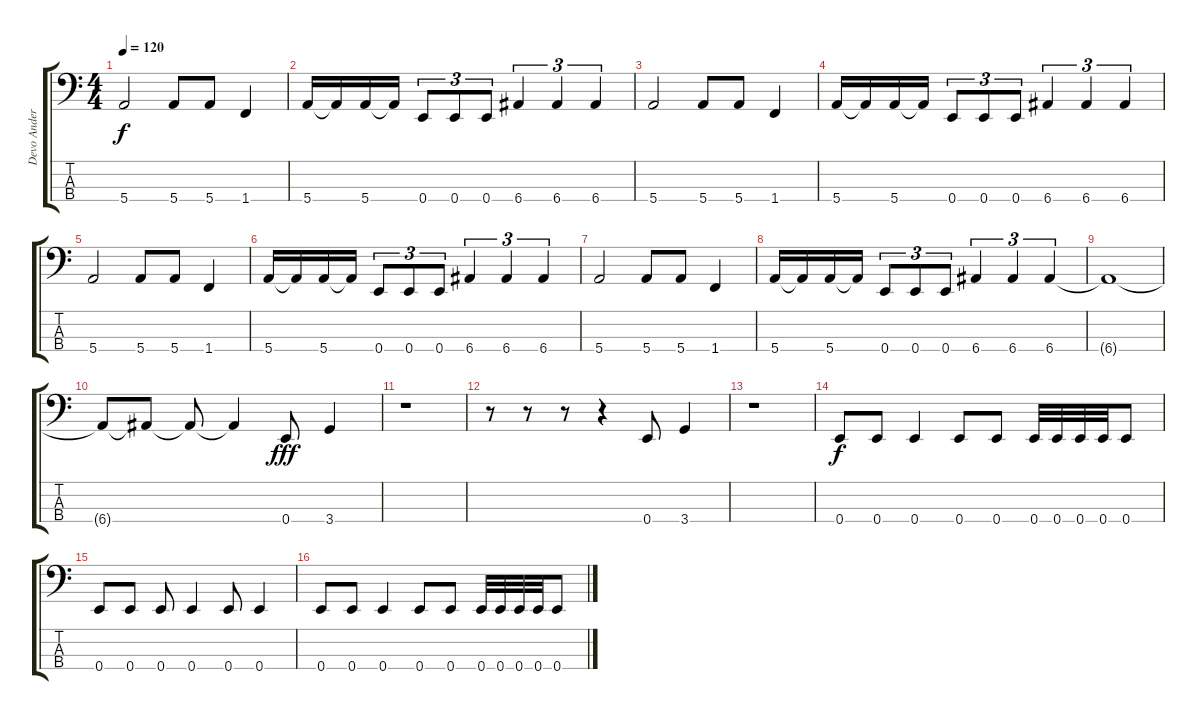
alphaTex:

\track ("Devo Andersson" "Devo Ander") {instrument electricbasspick}
\staff {score tabs}
\tuning (G2 D2 A1 E1) {hide}
\ts (4 4)
\tempo 120
\clef f4
\ks c
5.4.2{dy f volume 14} 5.4.8 5.4.8 1.4.4 |
5.4.16 5.4{t}.16 5.4.16 5.4{t}.16 0.4.8{tu (3 2)} 0.4.8{tu (3 2)} 0.4.8{tu (3 2)} 6.4.4{tu (3 2)} 6.4.4{tu (3 2)} 6.4.4{tu (3 2)} |
5.4.2 5.4.8 5.4.8 1.4.4 |
5.4.16 5.4{t}.16 5.4.16 5.4{t}.16 0.4.8{tu (3 2)} 0.4.8{tu (3 2)} 0.4.8{tu (3 2)} 6.4.4{tu (3 2)} 6.4.4{tu (3 2)} 6.4.4{tu (3 2)} |
5.4.2 5.4.8 5.4.8 1.4.4 |
5.4.16 5.4{t}.16 5.4.16 5.4{t}.16 0.4.8{tu (3 2)} 0.4.8{tu (3 2)} 0.4.8{tu (3 2)} 6.4.4{tu (3 2)} 6.4.4{tu (3 2)} 6.4.4{tu (3 2)} |
5.4.2 5.4.8 5.4.8 1.4.4 |
5.4.16 5.4{t}.16 5.4.16 5.4{t}.16 0.4.8{tu (3 2)} 0.4.8{tu (3 2)} 0.4.8{tu (3 2)} 6.4.4{tu (3 2)} 6.4.4{tu (3 2)} 6.4.4{tu (3 2)} |
6.4{t}.1 |
6.4{t}.8 6.4{t}.8 6.4{t}.8 6.4{t}.4 0.4.8{dy fff} 3.4.4 |
r.1 |
r.8 r.8 r.8 r.4 0.4.8 3.4.4 |
r.1 |
0.4.8{dy f} 0.4.8 0.4.4 0.4.8 0.4.8 0.4.32 0.4.32 0.4.32 0.4.32 0.4.8 |
0.4.8 0.4.8 0.4.8 0.4.4 0.4.8 0.4.4 |
0.4.8 0.4.8 0.4.4 0.4.8 0.4.8 0.4.32 0.4.32 0.4.32 0.4.32 0.4.8
